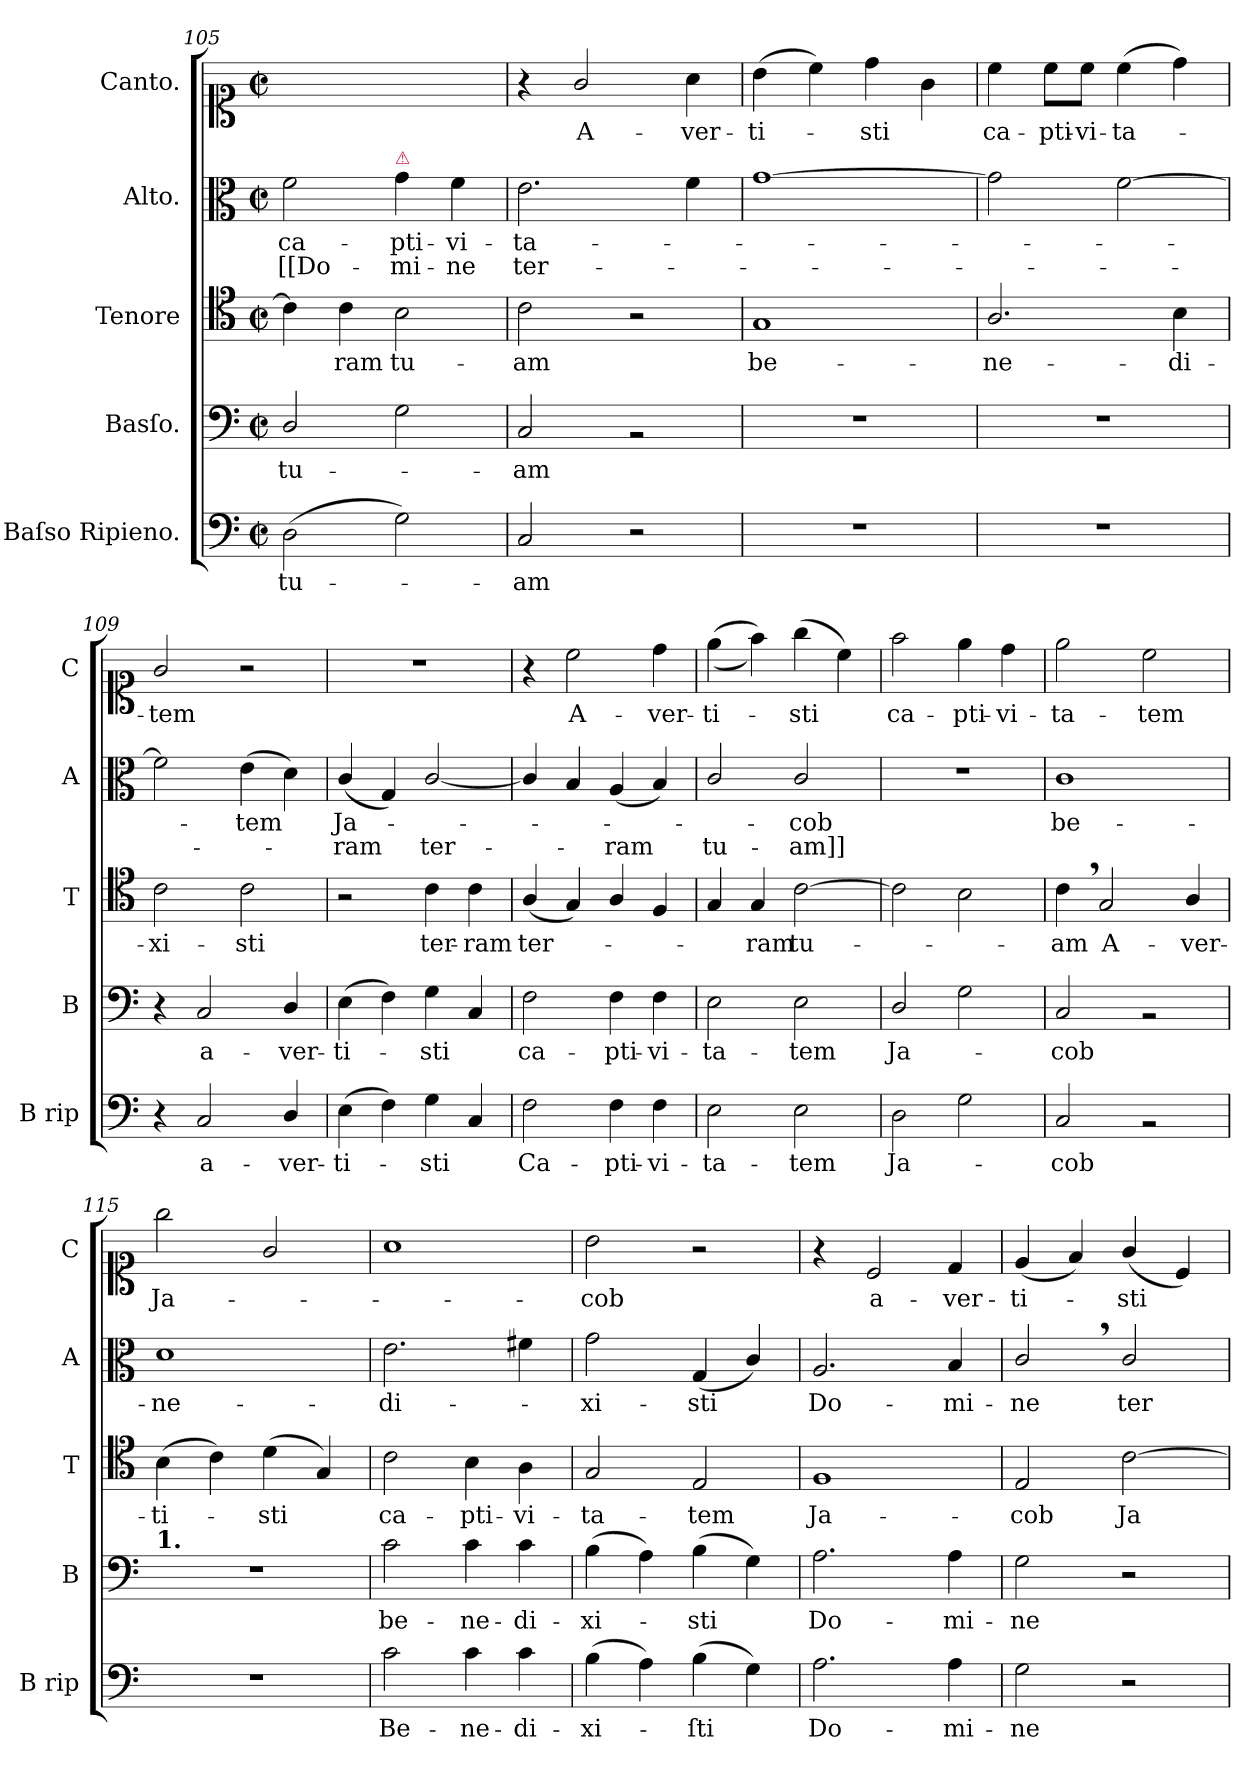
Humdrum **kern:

**kern	**text	**kern	**text	**kern	**text	**kern	**text	**text	**kern	**text
*part5	*part5	*part4	*part4	*part3	*part3	*part2	*part2	*part2	*part1	*part1
*staff5	*staff5	*staff4	*staff4	*staff3	*staff3	*staff2	*staff2	*staff2	*staff1	*staff1
*I"Baſso Ripieno.	*	*I"Basſo.	*	*I"Tenore	*	*I"Alto.	*	*	*I"Canto.	*
*I'B rip	*	*I'B	*	*I'T	*	*I'A	*	*	*I'C	*
*clefF4	*	*clefF4	*	*clefC4	*	*clefC3	*	*	*clefC1	*
*k[]	*	*k[]	*	*k[]	*	*k[]	*	*	*k[]	*
*M2/2	*	*M2/2	*	*M2/2	*	*M2/2	*	*	*M2/2	*
*met(c|)	*	*met(c|)	*	*met(c|)	*	*met(c|)	*	*	*met(c|)	*
=105	=105	=105	=105	=105	=105	=105	=105	=105	=105	=105
(>2D\	tu-	2D/	tu-	4c\]	.	2f\	ca-	[[Do-	1ryy	.
.	.	.	.	4c\	-ram	.	.	.	.	.
!	!	!	!	!	!	!LO:TX:a:color=crimson:t=⚠	!	!	!	!
2G\)	.	2G\	.	2B\	tu-	4g\	-pti-	-mi-	.	.
.	.	.	.	.	.	4f\	-vi-	-ne	.	.
=106	=106	=106	=106	=106	=106	=106	=106	=106	=106	=106
2C/	-am	2C/	-am	2c\	-am	2.e\	-ta-	ter-	4r	.
.	.	.	.	.	.	.	.	.	2g/	A-
2r	.	2rBB	.	2r	.	.	.	.	.	.
.	.	.	.	.	.	4f\	.	.	4a\	-ver-
=107	=107	=107	=107	=107	=107	=107	=107	=107	=107	=107
1r	.	1r	.	1G	be-	[1g	.	.	(>4b\	-ti-
.	.	.	.	.	.	.	.	.	4cc\)	.
.	.	.	.	.	.	.	.	.	4dd\	-sti
.	.	.	.	.	.	.	.	.	4g\	.
=108	=108	=108	=108	=108	=108	=108	=108	=108	=108	=108
1r	.	1r	.	2.A/	-ne-	2g\]	.	.	4cc\	ca-
.	.	.	.	.	.	.	.	.	8cc\L	-pti-
.	.	.	.	.	.	.	.	.	8cc\J	-vi-
.	.	.	.	.	.	[2f\	.	.	(>4cc\	-ta-
.	.	.	.	4B\	-di-	.	.	.	4dd\)	.
=109	=109	=109	=109	=109	=109	=109	=109	=109	=109	=109
4r	.	4r	.	2c\	-xi-	2f\]	.	.	2g/	-tem
2C/	a-	2C/	a-	.	.	.	.	.	.	.
.	.	.	.	2c\	-sti	(>4e\	-tem	.	2r	.
4D/	-ver-	4D/	-ver-	.	.	4d\)	.	.	.	.
=110	=110	=110	=110	=110	=110	=110	=110	=110	=110	=110
(>4E\	-ti-	(>4E\	-ti-	2r	.	(<4c/	Ja-	-ram	1r	.
4F\)	.	4F\)	.	.	.	4G/)	.	.	.	.
4G\	-sti	4G\	-sti	4c\	ter-	[2c/	.	ter-	.	.
4C/	.	4C/	.	4c\	-ram	.	.	.	.	.
=111	=111	=111	=111	=111	=111	=111	=111	=111	=111	=111
2F\	Ca-	2F\	ca-	(<4A/	ter-	4c/]	.	.	4r	.
.	.	.	.	4G/)	.	4B/	.	.	2cc\	A-
4F\	-pti-	4F\	-pti-	4A/	.	(<4A/	.	-ram	.	.
4F\	-vi-	4F\	-vi-	4F/	.	4B/)	.	.	4dd\	-ver-
=112	=112	=112	=112	=112	=112	=112	=112	=112	=112	=112
2E\	-ta-	2E\	-ta-	4G/	.	2c/	.	tu-	(<(>4ee\	-ti-
.	.	.	.	4G/	-ram	.	.	.	4ff\))	.
2E\	-tem	2E\	-tem	[2c\	tu-	2c/	-cob	-am]]	(>4gg\	-sti
.	.	.	.	.	.	.	.	.	4cc\)	.
=113	=113	=113	=113	=113	=113	=113	=113	=113	=113	=113
2D\	Ja-	2D/	Ja-	2c\]	.	1r	.	.	2ff\	ca-
2G\	.	2G\	.	2B\	.	.	.	.	4ee\	-pti-
.	.	.	.	.	.	.	.	.	4dd\	-vi-
=114	=114	=114	=114	=114	=114	=114	=114	=114	=114	=114
2C/	-cob	2C/	-cob	4c,<\	-am	1c	be-	.	2ee\	-ta-
.	.	.	.	2G/	A-	.	.	.	.	.
2rBB	.	2rBB	.	.	.	.	.	.	2cc\	-tem
.	.	.	.	4A/	-ver-	.	.	.	.	.
=115	=115	=115	=115	=115	=115	=115	=115	=115	=115	=115
!	!	!LO:TX:a:B:t=1.	!	!	!	!	!	!	!	!
1r	.	1r	.	(>4B\	-ti-	1d	-ne-	.	2gg\	Ja-
.	.	.	.	4c\)	.	.	.	.	.	.
.	.	.	.	(<4d\	-sti	.	.	.	2g/	.
.	.	.	.	4G/)	.	.	.	.	.	.
=116	=116	=116	=116	=116	=116	=116	=116	=116	=116	=116
2c\	Be-	2c\	be-	2c\	ca-	2.e\	-di-	.	1a	.
4c\	-ne-	4c\	-ne-	4B\	-pti-	.	.	.	.	.
4c\	-di-	4c\	-di-	4A\	-vi-	4f#X\	.	.	.	.
=117	=117	=117	=117	=117	=117	=117	=117	=117	=117	=117
(>4B\	-xi-	(>4B\	-xi-	2G/	-ta-	2g\	-xi-	.	2b\	-cob
4A\)	.	4A\)	.	.	.	.	.	.	.	.
(>4B\	-ſti	(>4B\	-sti	2E/	-tem	(<4G/	-sti	.	2r	.
4G\)	.	4G\)	.	.	.	4c/)	.	.	.	.
=118	=118	=118	=118	=118	=118	=118	=118	=118	=118	=118
2.A\	Do-	2.A\	Do-	1F	Ja-	2.A/	Do-	.	4r	.
.	.	.	.	.	.	.	.	.	2c/	a-
4A\	-mi-	4A\	-mi-	.	.	4B/	-mi-	.	4d/	-ver-
=119	=119	=119	=119	=119	=119	=119	=119	=119	=119	=119
2G\	-ne	2G\	-ne	2E/	-cob	2c,</	-ne	.	(<4e/	-ti-
.	.	.	.	.	.	.	.	.	4f/)	.
2r	.	2r	.	[2c\	Ja-	2c/	ter-	.	(<4g/	-sti
.	.	.	.	.	.	.	.	.	4c/)	.
=	=	=	=	=	=	=	=	=	=	=
*-	*-	*-	*-	*-	*-	*-	*-	*-	*-	*-
